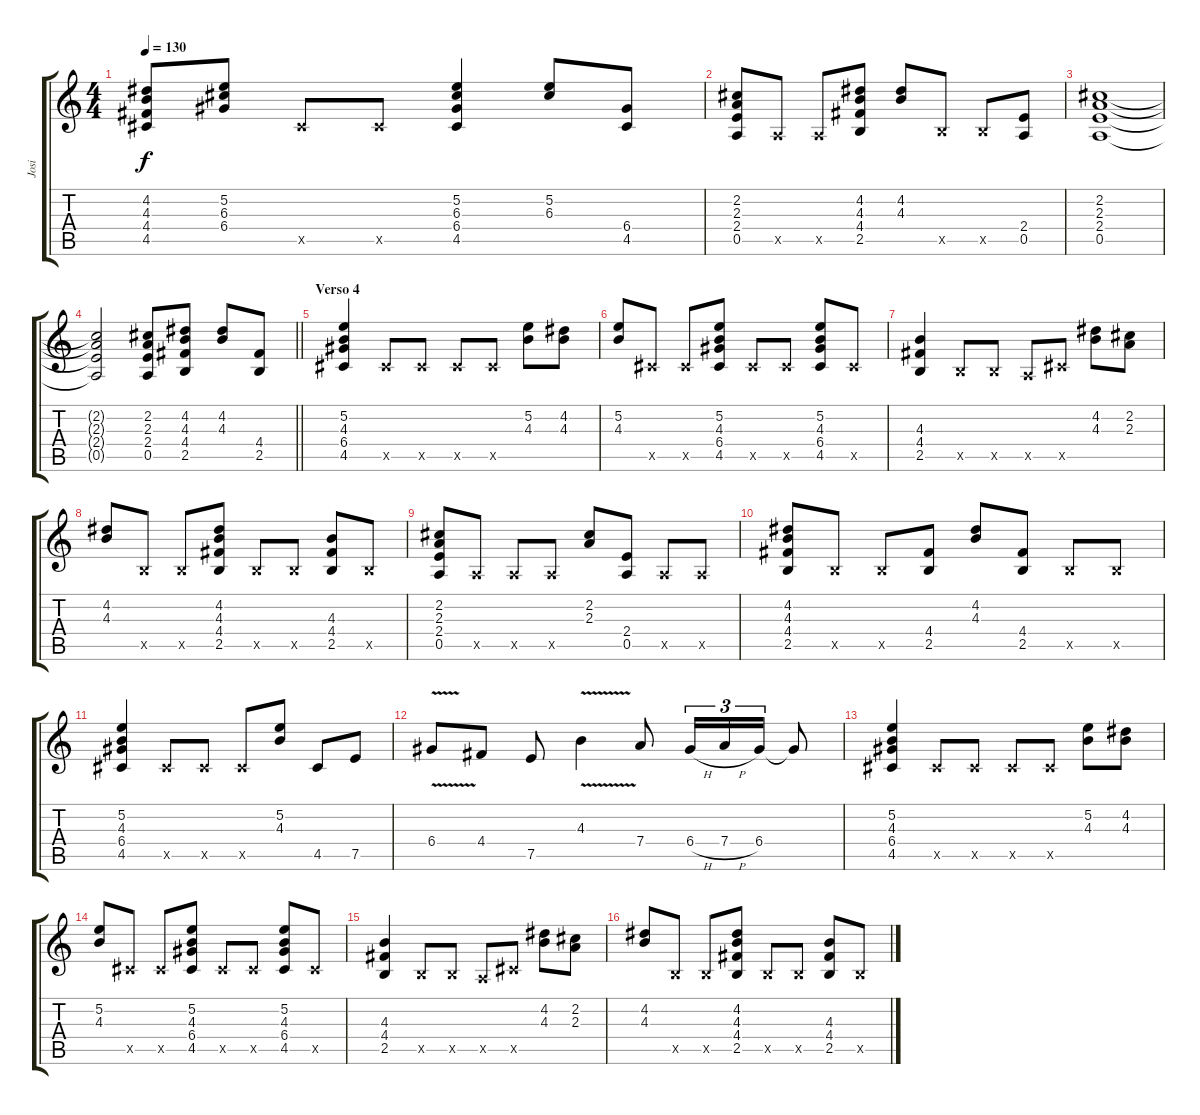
\track ("Josi" "Josi") {instrument acousticguitarsteel}
\staff {score tabs}
\tuning (E4 B3 G3 D3 A2 E2) {hide}
\ts (4 4)
\tempo 130
\clef g2
\ks c
(4.2 4.3 4.4 4.5).8{dy f} (5.2 6.3 6.4).8 4.5{x}.8 4.5{x}.8 (5.2 6.3 6.4 4.5).4 (5.2 6.3).8 (6.4 4.5).8 |
(2.2 2.3 2.4 0.5).8 0.5{x}.8 0.5{x}.8 (4.2 4.3 4.4 2.5).8 (4.2 4.3).8 2.5{x}.8 2.5{x}.8 (2.4 0.5).8 |
(2.2 2.3 2.4 0.5).1 |
\barLineRight lightlight
(2.2{t} 2.3{t} 2.4{t} 0.5{t}).2 (2.2 2.3 2.4 0.5).8 (4.2 4.3 4.4 2.5).8 (4.2 4.3).8 (4.4 2.5).8 |
\section ("" "Verso 4")
(5.2 4.3 6.4 4.5).4 4.5{x}.8 4.5{x}.8 4.5{x}.8 4.5{x}.8 (5.2 4.3).8 (4.2 4.3).8 |
(5.2 4.3).8 4.5{x}.8 4.5{x}.8 (5.2 4.3 6.4 4.5).8 4.5{x}.8 4.5{x}.8 (5.2 4.3 6.4 4.5).8 4.5{x}.8 |
(4.3 4.4 2.5).4 2.5{x}.8 2.5{x}.8 0.5{x}.8 4.5{x}.8 (4.2 4.3).8 (2.2 2.3).8 |
(4.2 4.3).8 2.5{x}.8 2.5{x}.8 (4.2 4.3 4.4 2.5).8 2.5{x}.8 2.5{x}.8 (4.3 4.4 2.5).8 2.5{x}.8 |
(2.2 2.3 2.4 0.5).8 0.5{x}.8 0.5{x}.8 0.5{x}.8 (2.2 2.3).8 (2.4 0.5).8 0.5{x}.8 0.5{x}.8 |
(4.2 4.3 4.4 2.5).8 2.5{x}.8 2.5{x}.8 (4.4 2.5).8 (4.2 4.3).8 (4.4 2.5).8 2.5{x}.8 2.5{x}.8 |
(5.2 4.3 6.4 4.5).4 4.5{x}.8 4.5{x}.8 4.5{x}.8 (5.2 4.3).8 4.5.8 7.5.8 |
6.4{v}.8 4.4.8 7.5.8 4.3{v}.4 7.4.8 6.4{h}.16{tu (3 2)} 7.4{h}.16{tu (3 2)} 6.4.16{tu (3 2)} 6.4{t}.8 |
(5.2 4.3 6.4 4.5).4 4.5{x}.8 4.5{x}.8 4.5{x}.8 4.5{x}.8 (5.2 4.3).8 (4.2 4.3).8 |
(5.2 4.3).8 4.5{x}.8 4.5{x}.8 (5.2 4.3 6.4 4.5).8 4.5{x}.8 4.5{x}.8 (5.2 4.3 6.4 4.5).8 4.5{x}.8 |
(4.3 4.4 2.5).4 2.5{x}.8 2.5{x}.8 0.5{x}.8 4.5{x}.8 (4.2 4.3).8 (2.2 2.3).8 |
(4.2 4.3).8 2.5{x}.8 2.5{x}.8 (4.2 4.3 4.4 2.5).8 2.5{x}.8 2.5{x}.8 (4.3 4.4 2.5).8 2.5{x}.8
